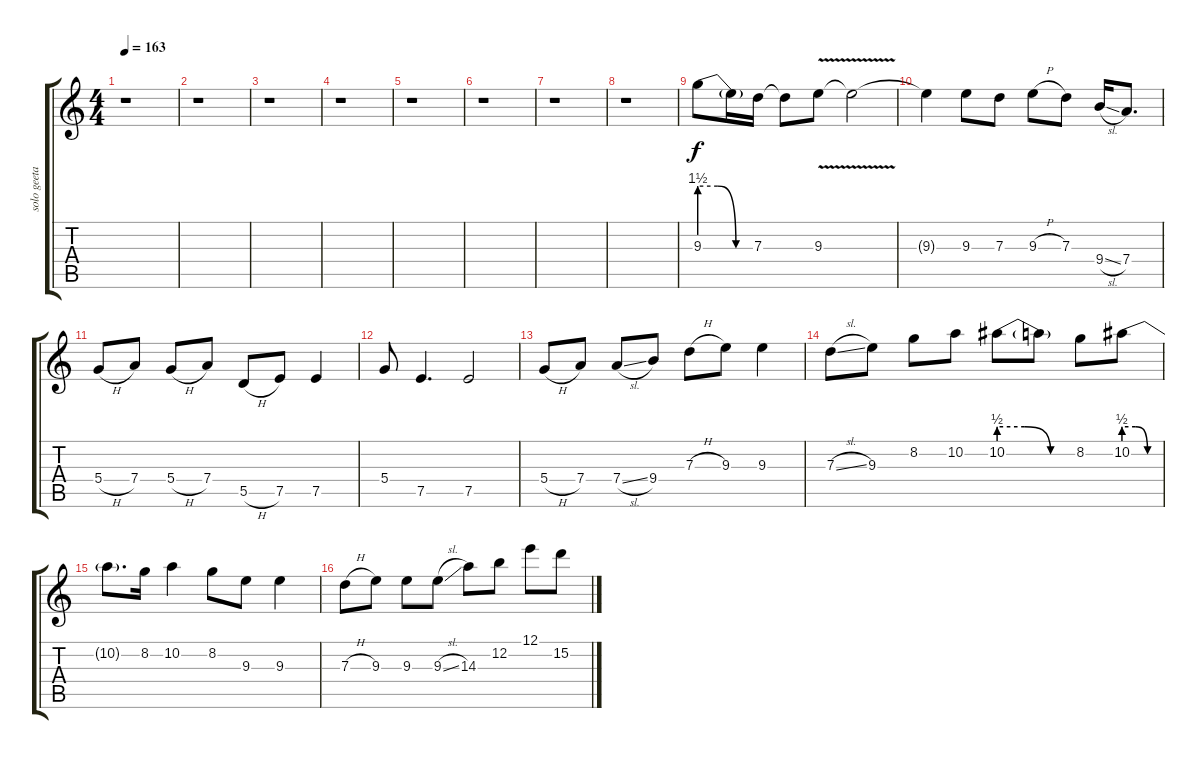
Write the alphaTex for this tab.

\track ("solo geetar" "solo geeta") {instrument distortionguitar}
\staff {score tabs}
\tuning (E4 B3 G3 D3 A2 E2) {hide}
\ts (4 4)
\tempo 163
\clef g2
\ks c
r.1{dy f} |
r.1 |
r.1 |
r.1 |
r.1 |
r.1 |
r.1 |
r.1 |
9.3{be (custom 0 6 20 6 40 0 60 0)}.8 9.3{t}.16 7.3.16 7.3{t}.8 9.3{v}.8 9.3{t}.2 |
9.3{t}.4 9.3.8 7.3.8 9.3{h}.8 7.3.8 9.4{sl}.16 7.4.8{d} |
5.4{h}.8 7.4.8 5.4{h}.8 7.4.8 5.5{h}.8 7.5.8 7.5.4 |
5.4.8 7.5.4{d} 7.5.2 |
5.4{h}.8 7.4.8 7.4{sl}.8 9.4.8 7.3{h}.8 9.3.8 9.3.4 |
7.3{sl}.8 9.3.8 8.2.8 10.2.8 10.2{be (custom 0 2 20 2 40 0 60 0)}.8 10.2{t}.8 8.2.8 10.2{be (custom 0 2 20 2 40 0 60 0)}.8 |
10.2{t}.8{d} 8.2.16 10.2.4 8.2.8 9.3.8 9.3.4 |
7.3{h}.8 9.3.8 9.3.8 9.3{sl}.8 14.3.8 12.2.8 12.1.8 15.2.8
